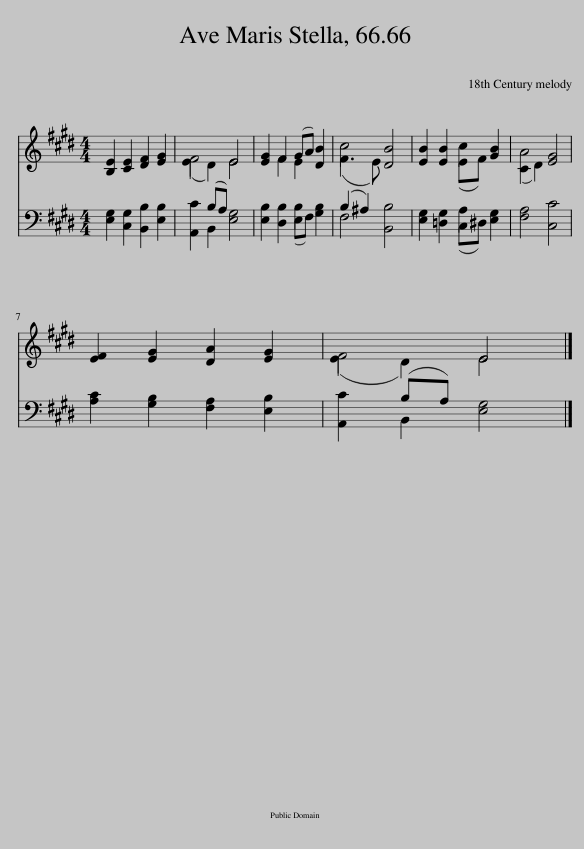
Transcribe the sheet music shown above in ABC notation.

X:1
%%score ( 1 2 ) ( 3 4 )
L:1/8
M:4/4
I:linebreak $
K:E
V:1 treble
V:2 treble
V:3 bass
V:4 bass
V:1
 [B,E]2 [CE]2 [DF]2 [EG]2 | (E2 D2) E4 | [EG]2 F2 (GA) [DB]2 | (F3 E) [DB]4 | [EB]2 [EB]2 (EF) [GB]2 | %5
 (C2 D2) [EG]4 |$ [EF]2 [EG]2 [DA]2 [EG]2 | (E2 D2) E4 |] %8
V:2
 x8 | F4 E4 | x2 F2 E2 x2 | c4 x4 | x4 c2 x2 | %5
 A4 x4 |$ x8 | F4 E4 |] %8
V:3
 [E,G,]2 [C,G,]2 [B,,B,]2 [E,B,]2 | [A,,C]2 (B,A,) [E,G,]4 | [E,B,]2 [D,B,]2 (E,F,) [G,B,]2 | (B,2 ^A,2) [B,,B,]4 | [E,G,]2 [=D,G,]2 (C,^D,) [E,G,]2 | %5
 [F,A,]4 [C,C]4 |$ [A,C]2 [G,B,]2 [F,A,]2 [E,B,]2 | [A,,C]2 (B,A,) [E,G,]4 |] %8
V:4
 x8 | x2 B,,2 x4 | x4 B,2 x2 | F,4 x4 | x4 A,2 x2 | %5
 x8 |$ x8 | x2 B,,2 x4 |] %8
